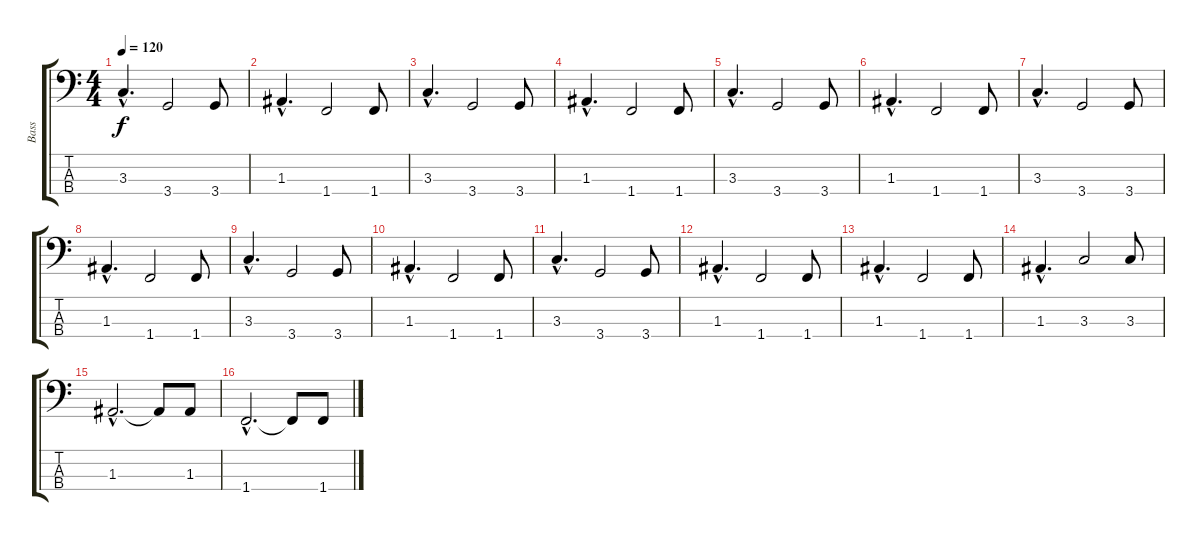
\track ("Bass" "Bass") {instrument electricbassfinger}
\staff {score tabs}
\tuning (G2 D2 A1 E1) {hide}
\ts (4 4)
\tempo 120
\clef f4
\ks c
3.3{hac}.4{d dy f} 3.4.2 3.4.8 |
1.3{hac}.4{d} 1.4.2 1.4.8 |
3.3{hac}.4{d} 3.4.2 3.4.8 |
1.3{hac}.4{d} 1.4.2 1.4.8 |
3.3{hac}.4{d} 3.4.2 3.4.8 |
1.3{hac}.4{d} 1.4.2 1.4.8 |
3.3{hac}.4{d} 3.4.2 3.4.8 |
1.3{hac}.4{d} 1.4.2 1.4.8 |
3.3{hac}.4{d} 3.4.2 3.4.8 |
1.3{hac}.4{d} 1.4.2 1.4.8 |
3.3{hac}.4{d} 3.4.2 3.4.8 |
1.3{hac}.4{d} 1.4.2 1.4.8 |
1.3{hac}.4{d} 1.4.2 1.4.8 |
1.3{hac}.4{d} 3.3.2 3.3.8 |
1.3{hac}.2{d} 1.3{t}.8 1.3.8 |
1.4{hac}.2{d} 1.4{t}.8 1.4.8
